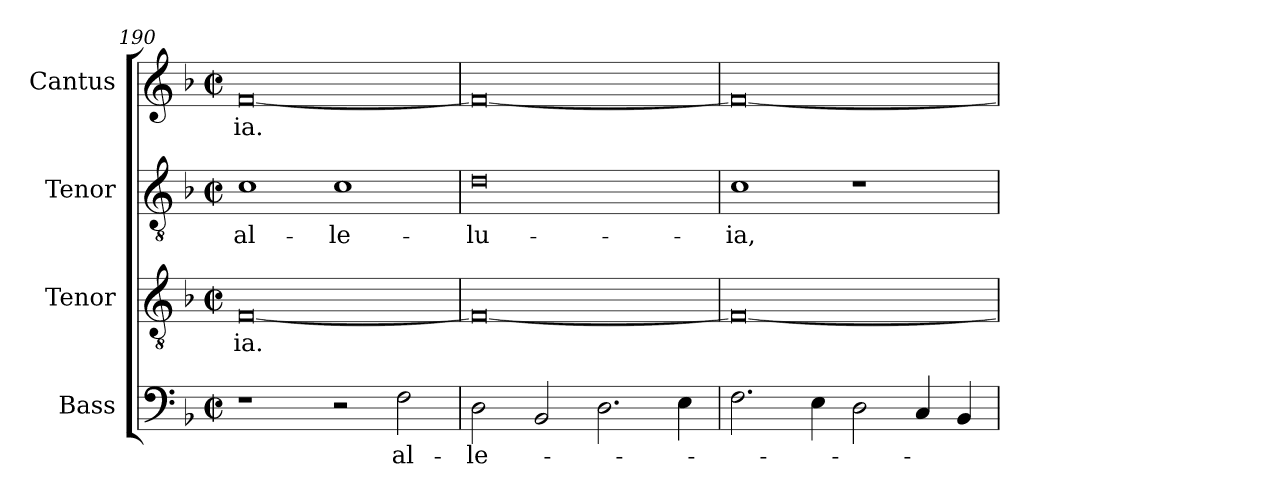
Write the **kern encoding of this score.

**kern	**text	**kern	**text	**kern	**text	**kern	**text
*part4	*part4	*part3	*part3	*part2	*part2	*part1	*part1
*staff4	*staff4	*staff3	*staff3	*staff2	*staff2	*staff1	*staff1
*I"Bass	*	*I"Tenor	*	*I"Tenor	*	*I"Cantus	*
*	*	*I'Tenor	*	*	*	*	*
*clefF4	*	*clefGv2	*	*clefGv2	*	*clefG2	*
*	*	*ITrd7c12	*	*ITrd7c12	*	*	*
*k[b-]	*	*k[b-]	*	*k[b-]	*	*k[b-]	*
*F:	*	*F:	*	*F:	*	*F:	*
*M2/2	*	*M2/2	*	*M2/2	*	*M2/2	*
*met(c|)	*	*met(c|)	*	*met(c|)	*	*met(c|)	*
=190	=190	=190	=190	=190	=190	=190	=190
!	!	!	!LO:LY:b:color=#000000	!	!	!	!
!	!	!	!	!	!LO:LY:b:color=#000000	!	!
!	!	!	!	!	!	!	!LO:LY:b:color=#000000
1r	.	[<0FFi	-ia.	1Ci	al-	[<0fi	-ia.
!	!	!	!	!	!LO:LY:b:color=#000000	!	!
2r	.	.	.	1Ci	-le-	.	.
!	!LO:LY:b:color=#000000	!	!	!	!	!	!
2Fi\	al-	.	.	.	.	.	.
=191	=191	=191	=191	=191	=191	=191	=191
!	!LO:LY:b:color=#000000	!	!	!	!	!	!
!	!	!	!	!	!LO:LY:b:color=#000000	!	!
2Di\	-le-	0FFi_<	.	0Di	-lu-	0fi_<	.
2BB-i/	.	.	.	.	.	.	.
2.Di\	.	.	.	.	.	.	.
4Ei\	.	.	.	.	.	.	.
=192	=192	=192	=192	=192	=192	=192	=192
!	!	!	!	!	!LO:LY:b:color=#000000	!	!
2.Fi\	.	0FFi_<	.	1Ci	-ia,	0fi_<	.
4Ei\	.	.	.	.	.	.	.
2Di\	.	.	.	1r	.	.	.
4Ci/	.	.	.	.	.	.	.
4BB-i/	.	.	.	.	.	.	.
=	=	=	=	=	=	=	=
*-	*-	*-	*-	*-	*-	*-	*-
